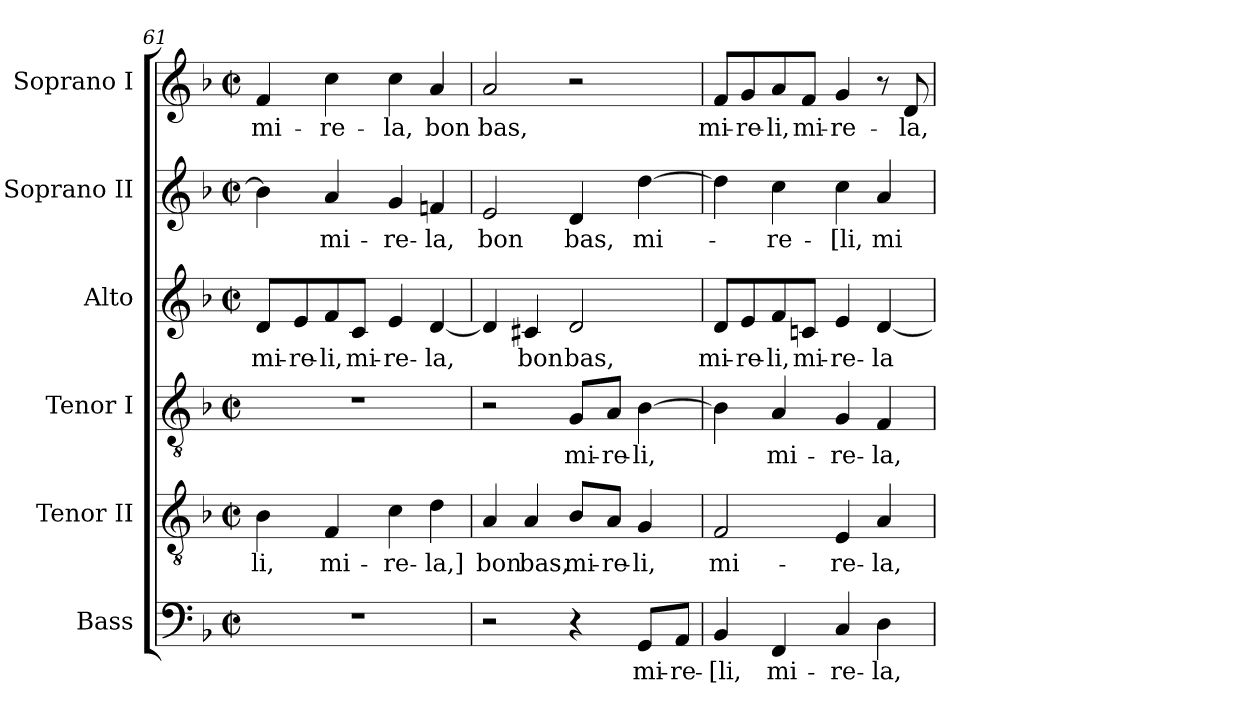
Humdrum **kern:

**kern	**text	**kern	**text	**kern	**text	**kern	**text	**kern	**text	**kern	**text
*part6	*part6	*part5	*part5	*part4	*part4	*part3	*part3	*part2	*part2	*part1	*part1
*staff6	*staff6	*staff5	*staff5	*staff4	*staff4	*staff3	*staff3	*staff2	*staff2	*staff1	*staff1
*I"Bass	*	*I"Tenor II	*	*I"Tenor I	*	*I"Alto	*	*I"Soprano II	*	*I"Soprano I	*
*I'B.	*	*I'T.	*	*I'T.	*	*I'A.	*	*I'S.	*	*I'S.	*
*clefF4	*	*clefGv2	*	*clefGv2	*	*clefG2	*	*clefG2	*	*clefG2	*
*	*	*ITrd7c12	*	*ITrd7c12	*	*	*	*	*	*	*
*k[b-]	*	*k[b-]	*	*k[b-]	*	*k[b-]	*	*k[b-]	*	*k[b-]	*
*d:	*	*d:	*	*d:	*	*d:	*	*d:	*	*d:	*
*M2/2	*	*M2/2	*	*M2/2	*	*M2/2	*	*M2/2	*	*M2/2	*
*met(c|)	*	*met(c|)	*	*met(c|)	*	*met(c|)	*	*met(c|)	*	*met(c|)	*
=61	=61	=61	=61	=61	=61	=61	=61	=61	=61	=61	=61
!	!	!	!LO:LY:b:color=#000000	!	!	!	!	!	!	!	!
!	!	!	!	!	!	!	!LO:LY:b:color=#000000	!	!	!	!
!	!	!	!	!	!	!	!	!	!	!	!LO:LY:b:color=#000000
1r	.	4BB-i\	-li,	1r	.	8di/L	mi-	4b-i\]	.	4fi/	mi-
!	!	!	!	!	!	!	!LO:LY:b:color=#000000	!	!	!	!
.	.	.	.	.	.	8ei/	-re-	.	.	.	.
!	!	!	!LO:LY:b:color=#000000	!	!	!	!	!	!	!	!
!	!	!	!	!	!	!	!LO:LY:b:color=#000000	!	!	!	!
!	!	!	!	!	!	!	!	!	!LO:LY:b:color=#000000	!	!
!	!	!	!	!	!	!	!	!	!	!	!LO:LY:b:color=#000000
.	.	4FFi/	mi-	.	.	8fi/	-li,	4ai/	mi-	4cci\	-re-
!	!	!	!	!	!	!	!LO:LY:b:color=#000000	!	!	!	!
.	.	.	.	.	.	8ci/J	mi-	.	.	.	.
!	!	!	!LO:LY:b:color=#000000	!	!	!	!	!	!	!	!
!	!	!	!	!	!	!	!LO:LY:b:color=#000000	!	!	!	!
!	!	!	!	!	!	!	!	!	!LO:LY:b:color=#000000	!	!
!	!	!	!	!	!	!	!	!	!	!	!LO:LY:b:color=#000000
.	.	4Ci\	-re-	.	.	4ei/	-re-	4gi/	-re-	4cci\	-la,
!	!	!	!LO:LY:b:color=#000000	!	!	!	!	!	!	!	!
!	!	!	!	!	!	!	!LO:LY:b:color=#000000	!	!	!	!
!	!	!	!	!	!	!	!	!	!LO:LY:b:color=#000000	!	!
!	!	!	!	!	!	!	!	!	!	!	!LO:LY:b:color=#000000
.	.	4Di\	-la,]	.	.	[<4di/	-la,	4fni/	-la,	4ai/	bon
!!LO:PB:g=z
=62	=62	=62	=62	=62	=62	=62	=62	=62	=62	=62	=62
!	!	!	!LO:LY:b:color=#000000	!	!	!	!	!	!	!	!
!	!	!	!	!	!	!	!	!	!LO:LY:b:color=#000000	!	!
!	!	!	!	!	!	!	!	!	!	!	!LO:LY:b:color=#000000
2r	.	4AAi/	bon	2r	.	4di/]	.	2ei/	bon	2ai/	bas,
!	!	!	!LO:LY:b:color=#000000	!	!	!	!	!	!	!	!
!	!	!	!	!	!	!	!LO:LY:b:color=#000000	!	!	!	!
.	.	4AAi/	bas,	.	.	4c#Xi/	bon	.	.	.	.
!	!	!	!LO:LY:b:color=#000000	!	!	!	!	!	!	!	!
!	!	!	!	!	!LO:LY:b:color=#000000	!	!	!	!	!	!
!	!	!	!	!	!	!	!LO:LY:b:color=#000000	!	!	!	!
!	!	!	!	!	!	!	!	!	!LO:LY:b:color=#000000	!	!
4r	.	8BB-i/L	mi-	8GGi/L	mi-	2di/	bas,	4di/	bas,	2r	.
!	!	!	!LO:LY:b:color=#000000	!	!	!	!	!	!	!	!
!	!	!	!	!	!LO:LY:b:color=#000000	!	!	!	!	!	!
.	.	8AAi/J	-re-	8AAi/J	-re-	.	.	.	.	.	.
!	!LO:LY:b:color=#000000	!	!	!	!	!	!	!	!	!	!
!	!	!	!LO:LY:b:color=#000000	!	!	!	!	!	!	!	!
!	!	!	!	!	!LO:LY:b:color=#000000	!	!	!	!	!	!
!	!	!	!	!	!	!	!	!	!LO:LY:b:color=#000000	!	!
8GGi/L	mi-	4GGi/	-li,	[>4BB-i\	-li,	.	.	[>4ddi\	mi-	.	.
!	!LO:LY:b:color=#000000	!	!	!	!	!	!	!	!	!	!
8AAi/J	-re-	.	.	.	.	.	.	.	.	.	.
=63	=63	=63	=63	=63	=63	=63	=63	=63	=63	=63	=63
!	!LO:LY:b:color=#000000	!	!	!	!	!	!	!	!	!	!
!	!	!	!LO:LY:b:color=#000000	!	!	!	!	!	!	!	!
!	!	!	!	!	!	!	!LO:LY:b:color=#000000	!	!	!	!
!	!	!	!	!	!	!	!	!	!	!	!LO:LY:b:color=#000000
4BB-i/	-[li,	2FFi/	mi-	4BB-i\]	.	8di/L	mi-	4ddi\]	.	8fi/L	mi-
!	!	!	!	!	!	!	!LO:LY:b:color=#000000	!	!	!	!
!	!	!	!	!	!	!	!	!	!	!	!LO:LY:b:color=#000000
.	.	.	.	.	.	8ei/	-re-	.	.	8gi/	-re-
!	!LO:LY:b:color=#000000	!	!	!	!	!	!	!	!	!	!
!	!	!	!	!	!LO:LY:b:color=#000000	!	!	!	!	!	!
!	!	!	!	!	!	!	!LO:LY:b:color=#000000	!	!	!	!
!	!	!	!	!	!	!	!	!	!LO:LY:b:color=#000000	!	!
!	!	!	!	!	!	!	!	!	!	!	!LO:LY:b:color=#000000
4FFi/	mi-	.	.	4AAi/	mi-	8fi/	-li,	4cci\	-re-	8ai/	-li,
!	!	!	!	!	!	!	!LO:LY:b:color=#000000	!	!	!	!
!	!	!	!	!	!	!	!	!	!	!	!LO:LY:b:color=#000000
.	.	.	.	.	.	8cni/J	mi-	.	.	8fi/J	mi-
!	!LO:LY:b:color=#000000	!	!	!	!	!	!	!	!	!	!
!	!	!	!LO:LY:b:color=#000000	!	!	!	!	!	!	!	!
!	!	!	!	!	!LO:LY:b:color=#000000	!	!	!	!	!	!
!	!	!	!	!	!	!	!LO:LY:b:color=#000000	!	!	!	!
!	!	!	!	!	!	!	!	!	!LO:LY:b:color=#000000	!	!
!	!	!	!	!	!	!	!	!	!	!	!LO:LY:b:color=#000000
4Ci/	-re-	4EEi/	-re-	4GGi/	-re-	4ei/	-re-	4cci\	-[li,	4gi/	-re-
!	!LO:LY:b:color=#000000	!	!	!	!	!	!	!	!	!	!
!	!	!	!LO:LY:b:color=#000000	!	!	!	!	!	!	!	!
!	!	!	!	!	!LO:LY:b:color=#000000	!	!	!	!	!	!
!	!	!	!	!	!	!	!LO:LY:b:color=#000000	!	!	!	!
!	!	!	!	!	!	!	!	!	!LO:LY:b:color=#000000	!	!
4Di\	-la,	4AAi/	-la,	4FFi/	-la,	[<4di/	-la	4ai/	mi-	8r	.
!	!	!	!	!	!	!	!	!	!	!	!LO:LY:b:color=#000000
.	.	.	.	.	.	.	.	.	.	8di/	-la,
=	=	=	=	=	=	=	=	=	=	=	=
*-	*-	*-	*-	*-	*-	*-	*-	*-	*-	*-	*-
